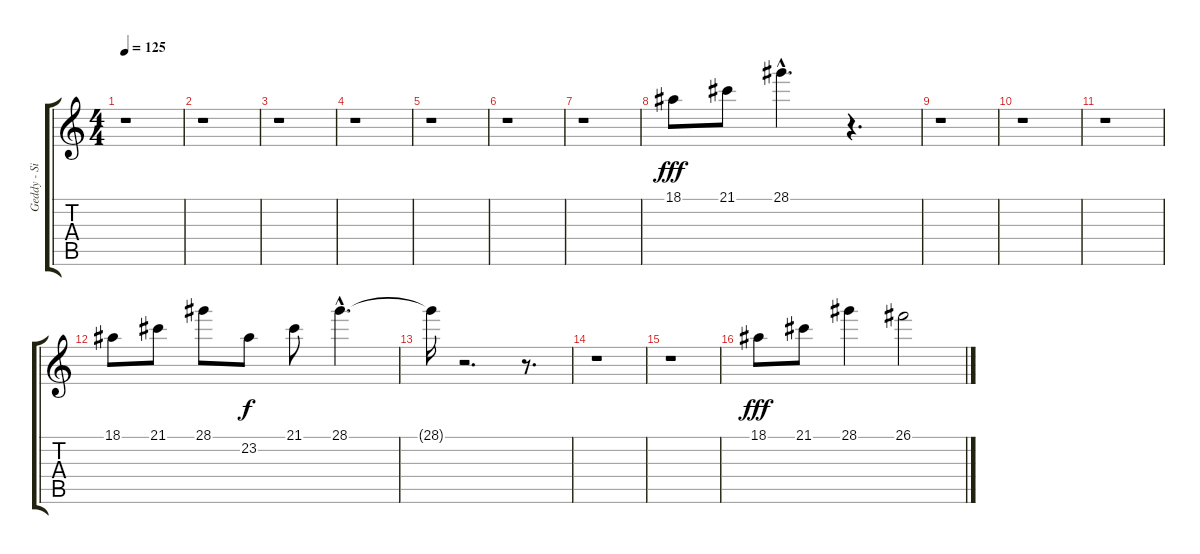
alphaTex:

\track ("Geddy - Sintetizador" "Geddy - Si") {instrument synthstrings1}
\staff {score tabs}
\tuning (E4 B3 G3 D3 A2 E2) {hide}
\ts (4 4)
\tempo 125
\clef g2
\ks c
r.1{dy f} |
r.1 |
r.1 |
r.1 |
r.1 |
r.1 |
r.1 |
18.1.8{dy fff} 21.1.8 28.1{hac}.4{d} r.4{d} |
r.1 |
r.1 |
r.1 |
18.1.8 21.1.8 28.1.8 23.2.8{dy f} 21.1.8 28.1{hac}.4{d} |
28.1{t}.16 r.2{d} r.8{d} |
r.1 |
r.1 |
18.1.8{dy fff} 21.1.8 28.1.4 26.1.2
